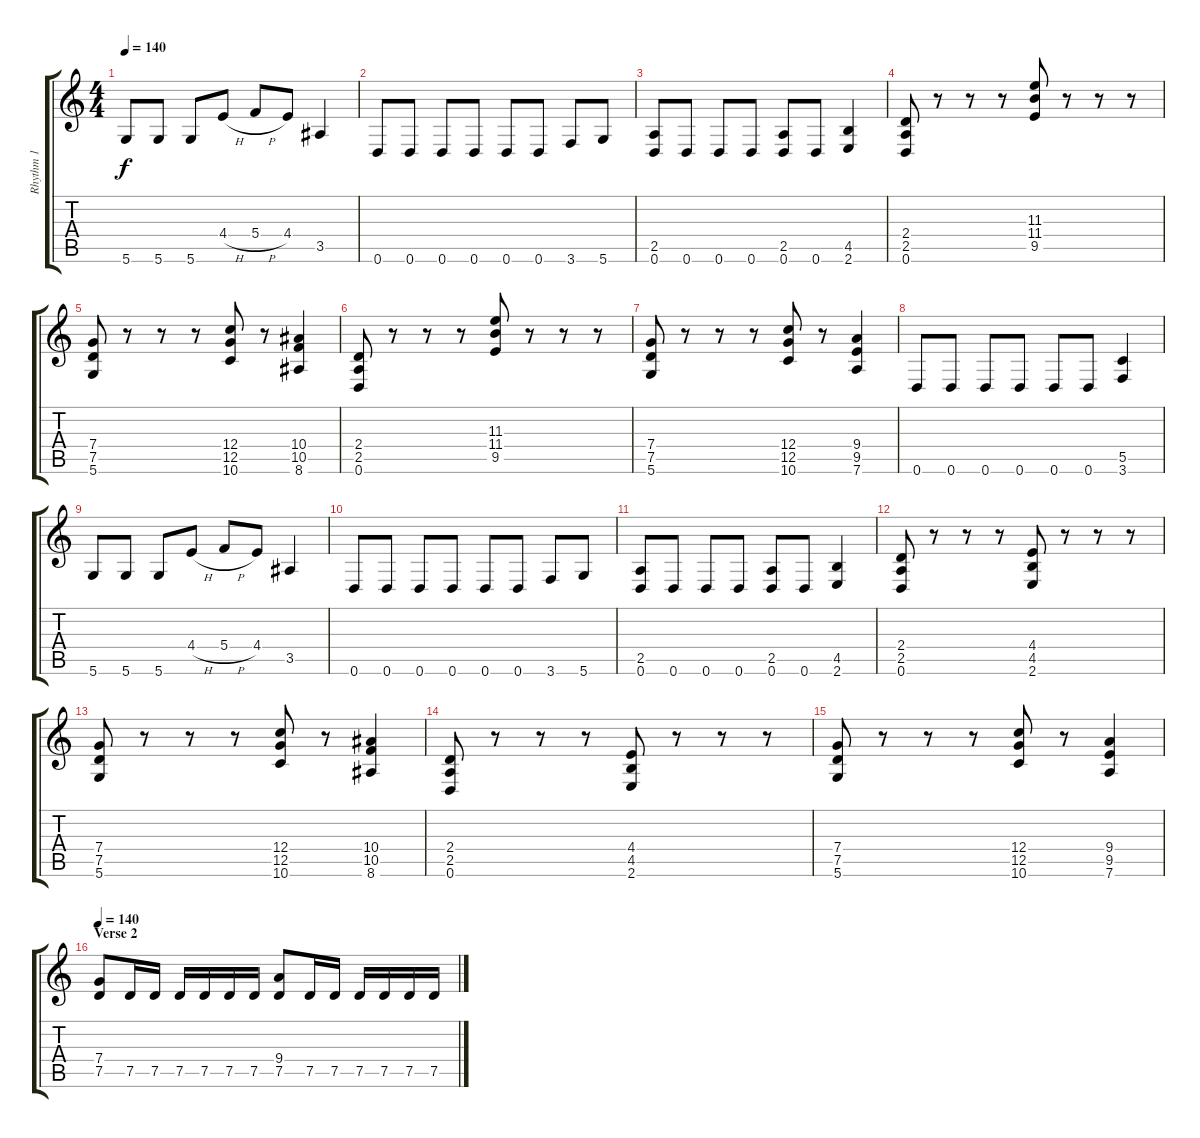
\track ("Rhythm 1" "Rhythm 1") {instrument distortionguitar}
\staff {score tabs}
\tuning (D4 A3 F3 C3 G2 D2) {hide}
\ts (4 4)
\tempo 140
\clef g2
\ks c
5.6.8{dy f} 5.6.8 5.6.8 4.4{h}.8 5.4{h}.8 4.4.8 3.5.4 |
0.6.8 0.6.8 0.6.8 0.6.8 0.6.8 0.6.8 3.6.8 5.6.8 |
(2.5 0.6).8 0.6.8 0.6.8 0.6.8 (2.5 0.6).8 0.6.8 (4.5 2.6).4 |
(2.4 2.5 0.6).8 r.8 r.8 r.8 (11.3 11.4 9.5).8 r.8 r.8 r.8 |
(7.4 7.5 5.6).8 r.8 r.8 r.8 (12.4 12.5 10.6).8 r.8 (10.4 10.5 8.6).4 |
(2.4 2.5 0.6).8 r.8 r.8 r.8 (11.3 11.4 9.5).8 r.8 r.8 r.8 |
(7.4 7.5 5.6).8 r.8 r.8 r.8 (12.4 12.5 10.6).8 r.8 (9.4 9.5 7.6).4 |
0.6.8 0.6.8 0.6.8 0.6.8{volume 13} 0.6.8 0.6.8 (5.5 3.6).4 |
5.6.8 5.6.8 5.6.8 4.4{h}.8 5.4{h}.8 4.4.8 3.5.4 |
0.6.8 0.6.8 0.6.8 0.6.8 0.6.8 0.6.8 3.6.8 5.6.8 |
(2.5 0.6).8 0.6.8 0.6.8 0.6.8 (2.5 0.6).8 0.6.8 (4.5 2.6).4 |
(2.4 2.5 0.6).8 r.8 r.8 r.8 (4.4 4.5 2.6).8 r.8 r.8 r.8 |
(7.4 7.5 5.6).8 r.8 r.8 r.8 (12.4 12.5 10.6).8 r.8 (10.4 10.5 8.6).4 |
(2.4 2.5 0.6).8 r.8 r.8 r.8 (4.4 4.5 2.6).8 r.8 r.8 r.8 |
(7.4 7.5 5.6).8 r.8 r.8 r.8 (12.4 12.5 10.6).8 r.8 (9.4 9.5 7.6).4 |
\section ("" "Verse 2")
\tempo 140
(7.4 7.5).8 7.5.16 7.5.16 7.5.16 7.5.16 7.5.16 7.5.16 (9.4 7.5).8 7.5.16 7.5.16 7.5.16 7.5.16 7.5.16 7.5.16
